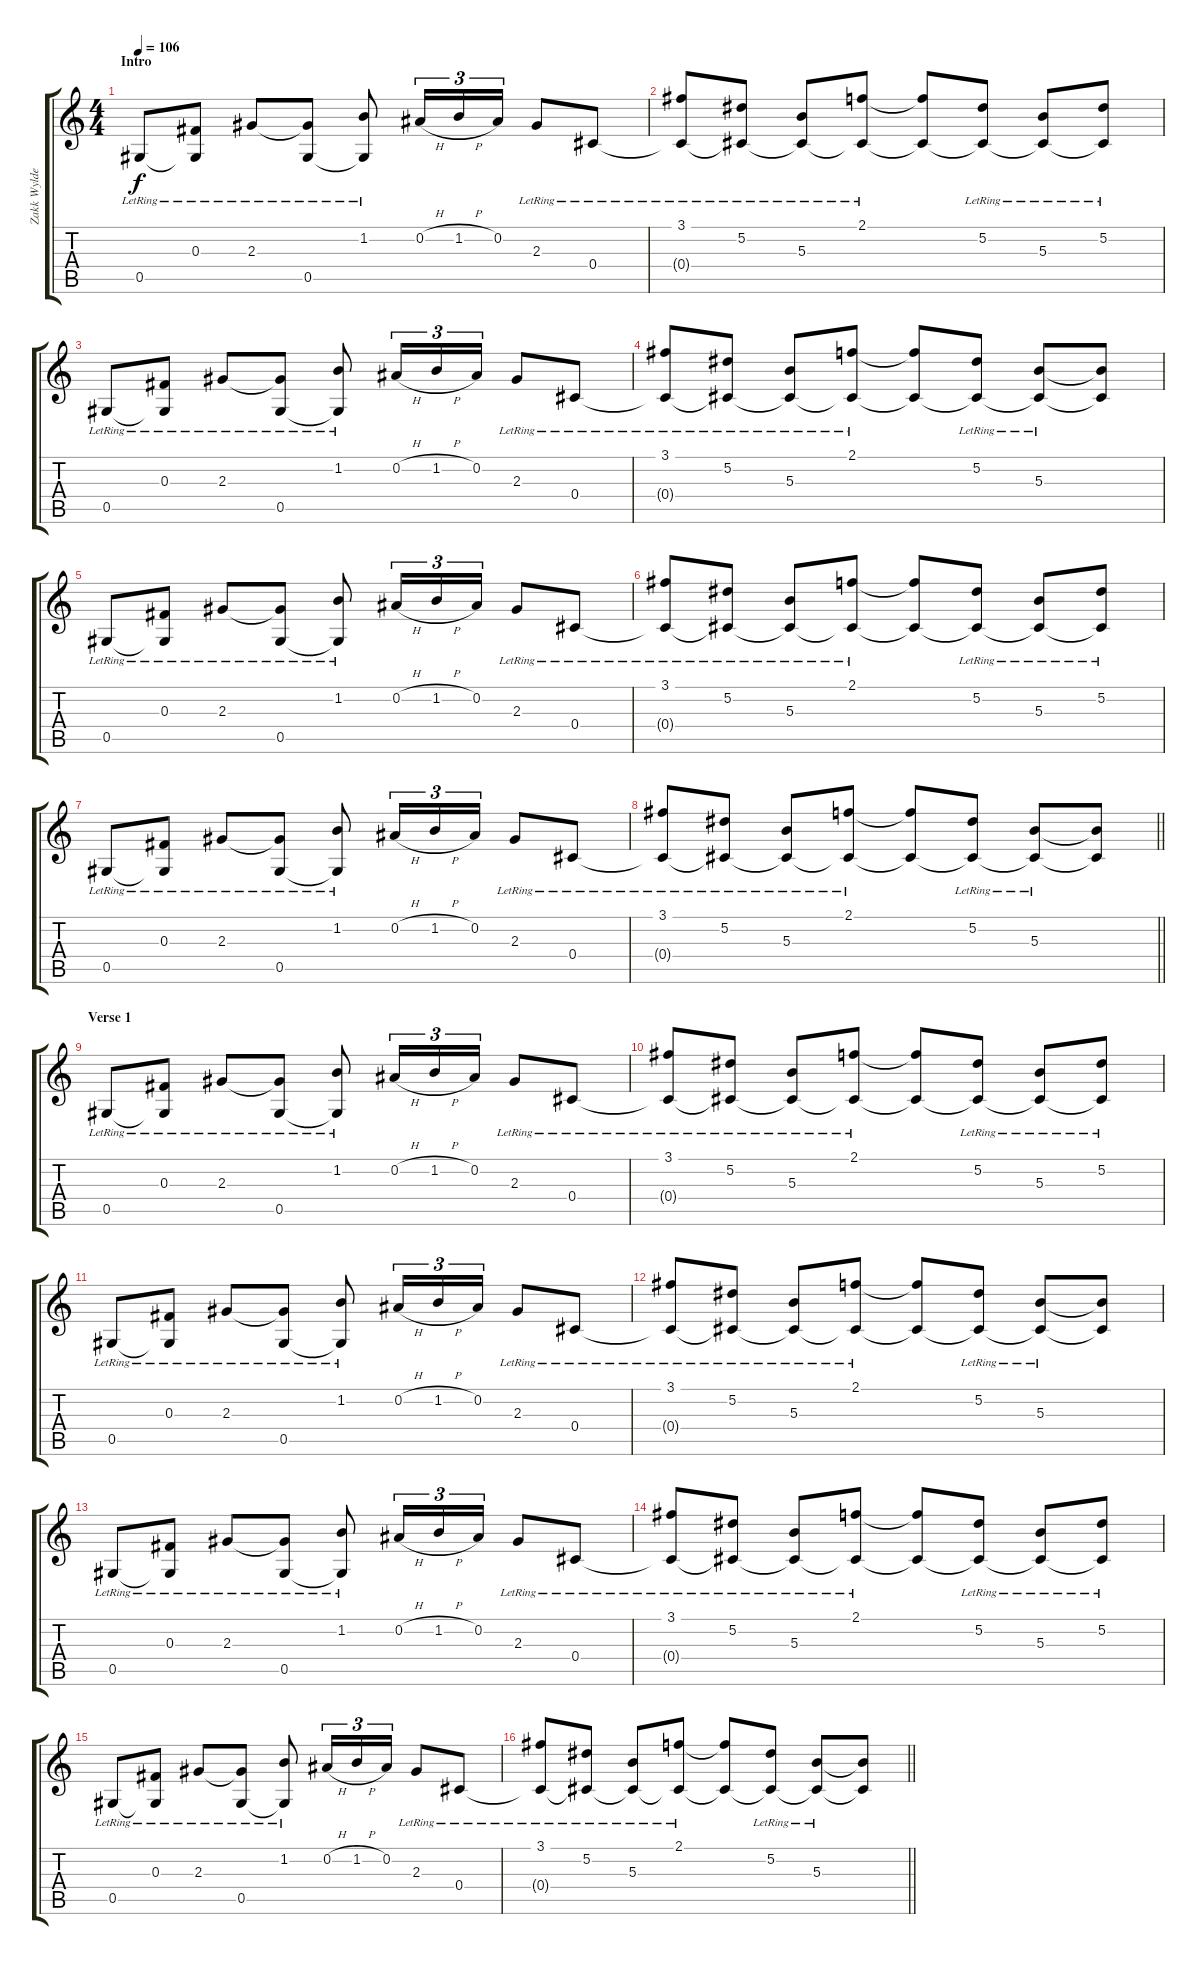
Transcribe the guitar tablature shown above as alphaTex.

\track ("Zakk Wylde (ACOUSTIC)" "Zakk Wylde") {instrument acousticguitarsteel}
\staff {score tabs}
\tuning (Eb4 Bb3 Gb3 Db3 Ab2 Eb2) {hide}
\ts (4 4)
\section ("" "Intro")
\tempo 106
\clef g2
\ks c
0.5{lr}.8{dy f instrument acousticguitarsteel} (0.3{lr} 0.5{t}).8 2.3{lr}.8 (2.3{t} 0.5{lr}).8 (1.2{lr} 0.5{t}).8 0.2{h}.16{tu (3 2)} 1.2{h}.16{tu (3 2)} 0.2.16{tu (3 2)} 2.3{lr}.8 0.4{lr}.8 |
(3.1{lr} 0.4{t}).8 (5.2{lr} 0.4{t}).8 (5.3{lr} 0.4{t}).8 (2.1{lr} 0.4{t}).8 (2.1{t} 0.4{t}).8 (5.2{lr} 0.4{t}).8 (5.3{lr} 0.4{t}).8 (5.2{lr} 0.4{t}).8 |
0.5{lr}.8 (0.3{lr} 0.5{t}).8 2.3{lr}.8 (2.3{t} 0.5{lr}).8 (1.2{lr} 0.5{t}).8 0.2{h}.16{tu (3 2)} 1.2{h}.16{tu (3 2)} 0.2.16{tu (3 2)} 2.3{lr}.8 0.4{lr}.8 |
(3.1{lr} 0.4{t}).8 (5.2{lr} 0.4{t}).8 (5.3{lr} 0.4{t}).8 (2.1{lr} 0.4{t}).8 (2.1{t} 0.4{t}).8 (5.2{lr} 0.4{t}).8 (5.3{lr} 0.4{t}).8 (5.3{t} 0.4{t}).8 |
0.5{lr}.8 (0.3{lr} 0.5{t}).8 2.3{lr}.8 (2.3{t} 0.5{lr}).8 (1.2{lr} 0.5{t}).8 0.2{h}.16{tu (3 2)} 1.2{h}.16{tu (3 2)} 0.2.16{tu (3 2)} 2.3{lr}.8 0.4{lr}.8 |
(3.1{lr} 0.4{t}).8 (5.2{lr} 0.4{t}).8 (5.3{lr} 0.4{t}).8 (2.1{lr} 0.4{t}).8 (2.1{t} 0.4{t}).8 (5.2{lr} 0.4{t}).8 (5.3{lr} 0.4{t}).8 (5.2{lr} 0.4{t}).8 |
0.5{lr}.8 (0.3{lr} 0.5{t}).8 2.3{lr}.8 (2.3{t} 0.5{lr}).8 (1.2{lr} 0.5{t}).8 0.2{h}.16{tu (3 2)} 1.2{h}.16{tu (3 2)} 0.2.16{tu (3 2)} 2.3{lr}.8 0.4{lr}.8 |
\barLineRight lightlight
(3.1{lr} 0.4{t}).8 (5.2{lr} 0.4{t}).8 (5.3{lr} 0.4{t}).8 (2.1{lr} 0.4{t}).8 (2.1{t} 0.4{t}).8 (5.2{lr} 0.4{t}).8 (5.3{lr} 0.4{t}).8 (5.3{t} 0.4{t}).8 |
\section ("" "Verse 1")
0.5{lr}.8 (0.3{lr} 0.5{t}).8 2.3{lr}.8 (2.3{t} 0.5{lr}).8 (1.2{lr} 0.5{t}).8 0.2{h}.16{tu (3 2)} 1.2{h}.16{tu (3 2)} 0.2.16{tu (3 2)} 2.3{lr}.8 0.4{lr}.8 |
(3.1{lr} 0.4{t}).8 (5.2{lr} 0.4{t}).8 (5.3{lr} 0.4{t}).8 (2.1{lr} 0.4{t}).8 (2.1{t} 0.4{t}).8 (5.2{lr} 0.4{t}).8 (5.3{lr} 0.4{t}).8 (5.2{lr} 0.4{t}).8 |
0.5{lr}.8 (0.3{lr} 0.5{t}).8 2.3{lr}.8 (2.3{t} 0.5{lr}).8 (1.2{lr} 0.5{t}).8 0.2{h}.16{tu (3 2)} 1.2{h}.16{tu (3 2)} 0.2.16{tu (3 2)} 2.3{lr}.8 0.4{lr}.8 |
(3.1{lr} 0.4{t}).8 (5.2{lr} 0.4{t}).8 (5.3{lr} 0.4{t}).8 (2.1{lr} 0.4{t}).8 (2.1{t} 0.4{t}).8 (5.2{lr} 0.4{t}).8 (5.3{lr} 0.4{t}).8 (5.3{t} 0.4{t}).8 |
0.5{lr}.8 (0.3{lr} 0.5{t}).8 2.3{lr}.8 (2.3{t} 0.5{lr}).8 (1.2{lr} 0.5{t}).8 0.2{h}.16{tu (3 2)} 1.2{h}.16{tu (3 2)} 0.2.16{tu (3 2)} 2.3{lr}.8 0.4{lr}.8 |
(3.1{lr} 0.4{t}).8 (5.2{lr} 0.4{t}).8 (5.3{lr} 0.4{t}).8 (2.1{lr} 0.4{t}).8 (2.1{t} 0.4{t}).8 (5.2{lr} 0.4{t}).8 (5.3{lr} 0.4{t}).8 (5.2{lr} 0.4{t}).8 |
0.5{lr}.8 (0.3{lr} 0.5{t}).8 2.3{lr}.8 (2.3{t} 0.5{lr}).8 (1.2{lr} 0.5{t}).8 0.2{h}.16{tu (3 2)} 1.2{h}.16{tu (3 2)} 0.2.16{tu (3 2)} 2.3{lr}.8 0.4{lr}.8 |
\barLineRight lightlight
(3.1{lr} 0.4{t}).8 (5.2{lr} 0.4{t}).8 (5.3{lr} 0.4{t}).8 (2.1{lr} 0.4{t}).8 (2.1{t} 0.4{t}).8 (5.2{lr} 0.4{t}).8 (5.3{lr} 0.4{t}).8 (5.3{t} 0.4{t}).8
